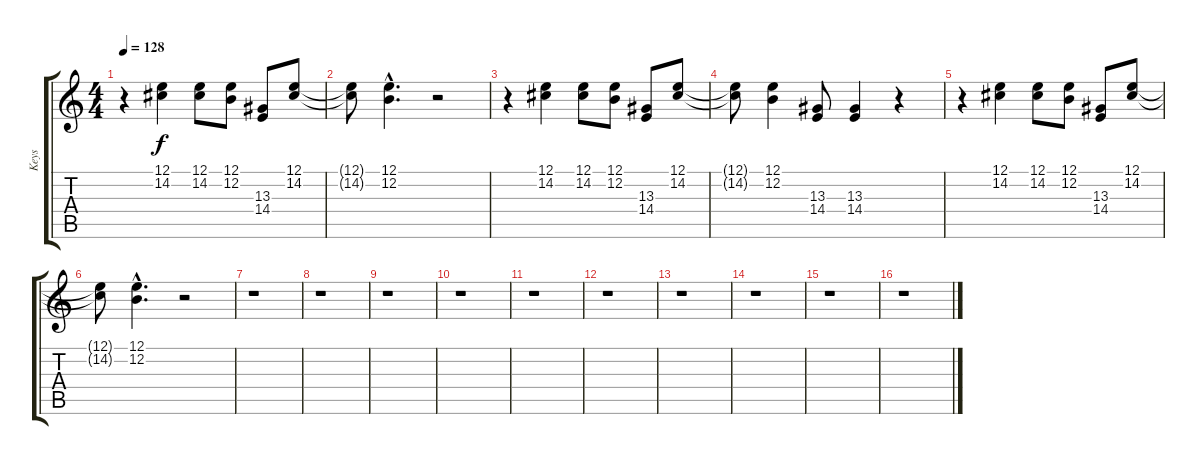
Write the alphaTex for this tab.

\track ("Keys" "Keys") {instrument rockorgan}
\staff {score tabs}
\tuning (E4 B3 G3 D3 A2 E2) {hide}
\ts (4 4)
\tempo 128
\clef g2
\ks c
r.4{dy f} (12.1 14.2).4 (12.1 14.2).8 (12.1 12.2).8 (13.3 14.4).8 (12.1 14.2).8 |
(12.1{t} 14.2{t}).8 (12.1{hac} 12.2{hac}).4{d} r.2 |
r.4 (12.1 14.2).4 (12.1 14.2).8 (12.1 12.2).8 (13.3 14.4).8 (12.1 14.2).8 |
(12.1{t} 14.2{t}).8 (12.1 12.2).4 (13.3 14.4).8 (13.3 14.4).4 r.4 |
r.4 (12.1 14.2).4 (12.1 14.2).8 (12.1 12.2).8 (13.3 14.4).8 (12.1 14.2).8 |
(12.1{t} 14.2{t}).8 (12.1{hac} 12.2{hac}).4{d} r.2 |
r.1 |
r.1 |
r.1 |
r.1 |
r.1 |
r.1 |
r.1 |
r.1 |
r.1 |
r.1
